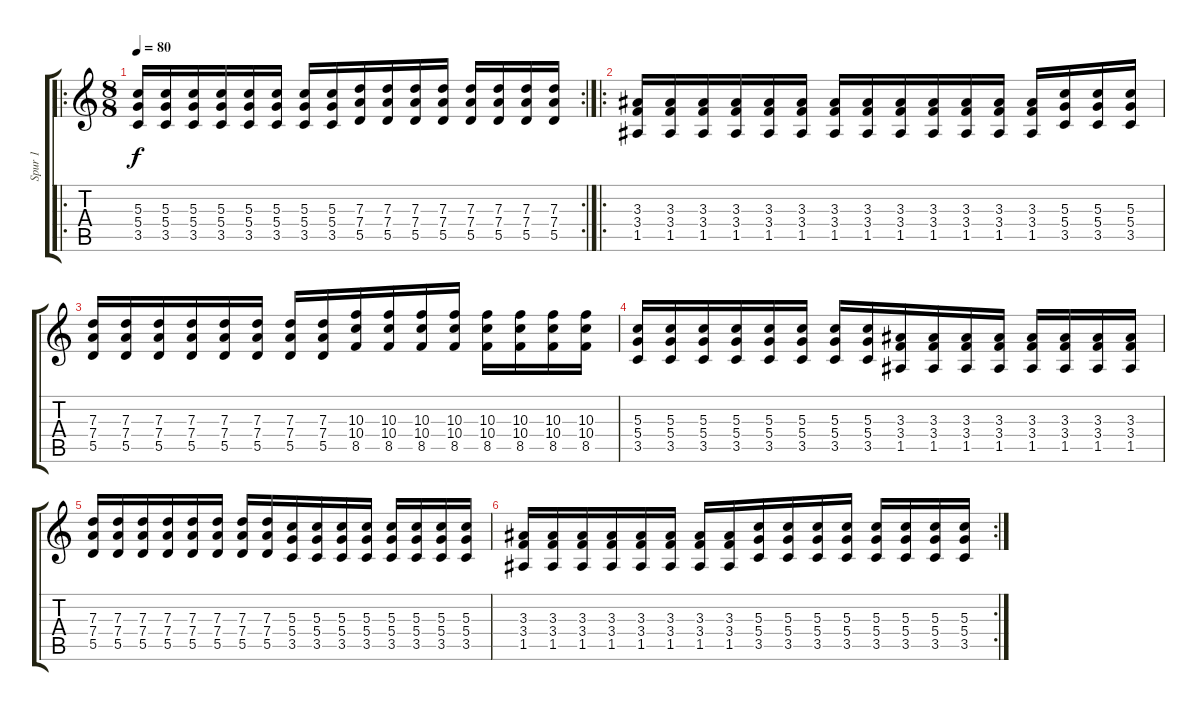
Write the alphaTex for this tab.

\track ("Spur 1" "Spur 1") {instrument acousticguitarnylon}
\staff {score tabs}
\tuning (E4 B3 G3 D3 A2 E2) {hide}
\ro
\rc 2
\ts (8 8)
\tempo 80
\clef g2
\ks c
(5.3 5.4 3.5).16{dy f} (5.3 5.4 3.5).16 (5.3 5.4 3.5).16 (5.3 5.4 3.5).16 (5.3 5.4 3.5).16 (5.3 5.4 3.5).16 (5.3 5.4 3.5).16 (5.3 5.4 3.5).16 (7.3 7.4 5.5).16 (7.3 7.4 5.5).16 (7.3 7.4 5.5).16 (7.3 7.4 5.5).16 (7.3 7.4 5.5).16 (7.3 7.4 5.5).16 (7.3 7.4 5.5).16 (7.3 7.4 5.5).16 |
\ro
(3.3 3.4 1.5).16 (3.3 3.4 1.5).16 (3.3 3.4 1.5).16 (3.3 3.4 1.5).16 (3.3 3.4 1.5).16 (3.3 3.4 1.5).16 (3.3 3.4 1.5).16 (3.3 3.4 1.5).16 (3.3 3.4 1.5).16 (3.3 3.4 1.5).16 (3.3 3.4 1.5).16 (3.3 3.4 1.5).16 (3.3 3.4 1.5).16 (5.3 5.4 3.5).16 (5.3 5.4 3.5).16 (5.3 5.4 3.5).16 |
(7.3 7.4 5.5).16 (7.3 7.4 5.5).16 (7.3 7.4 5.5).16 (7.3 7.4 5.5).16 (7.3 7.4 5.5).16 (7.3 7.4 5.5).16 (7.3 7.4 5.5).16 (7.3 7.4 5.5).16 (10.3 10.4 8.5).16 (10.3 10.4 8.5).16 (10.3 10.4 8.5).16 (10.3 10.4 8.5).16 (10.3 10.4 8.5).16 (10.3 10.4 8.5).16 (10.3 10.4 8.5).16 (10.3 10.4 8.5).16 |
(5.3 5.4 3.5).16 (5.3 5.4 3.5).16 (5.3 5.4 3.5).16 (5.3 5.4 3.5).16 (5.3 5.4 3.5).16 (5.3 5.4 3.5).16 (5.3 5.4 3.5).16 (5.3 5.4 3.5).16 (3.3 3.4 1.5).16 (3.3 3.4 1.5).16 (3.3 3.4 1.5).16 (3.3 3.4 1.5).16 (3.3 3.4 1.5).16 (3.3 3.4 1.5).16 (3.3 3.4 1.5).16 (3.3 3.4 1.5).16 |
(7.3 7.4 5.5).16 (7.3 7.4 5.5).16 (7.3 7.4 5.5).16 (7.3 7.4 5.5).16 (7.3 7.4 5.5).16 (7.3 7.4 5.5).16 (7.3 7.4 5.5).16 (7.3 7.4 5.5).16 (5.3 5.4 3.5).16 (5.3 5.4 3.5).16 (5.3 5.4 3.5).16 (5.3 5.4 3.5).16 (5.3 5.4 3.5).16 (5.3 5.4 3.5).16 (5.3 5.4 3.5).16 (5.3 5.4 3.5).16 |
\rc 2
(3.3 3.4 1.5).16 (3.3 3.4 1.5).16 (3.3 3.4 1.5).16 (3.3 3.4 1.5).16 (3.3 3.4 1.5).16 (3.3 3.4 1.5).16 (3.3 3.4 1.5).16 (3.3 3.4 1.5).16 (5.3 5.4 3.5).16 (5.3 5.4 3.5).16 (5.3 5.4 3.5).16 (5.3 5.4 3.5).16 (5.3 5.4 3.5).16 (5.3 5.4 3.5).16 (5.3 5.4 3.5).16 (5.3 5.4 3.5).16
